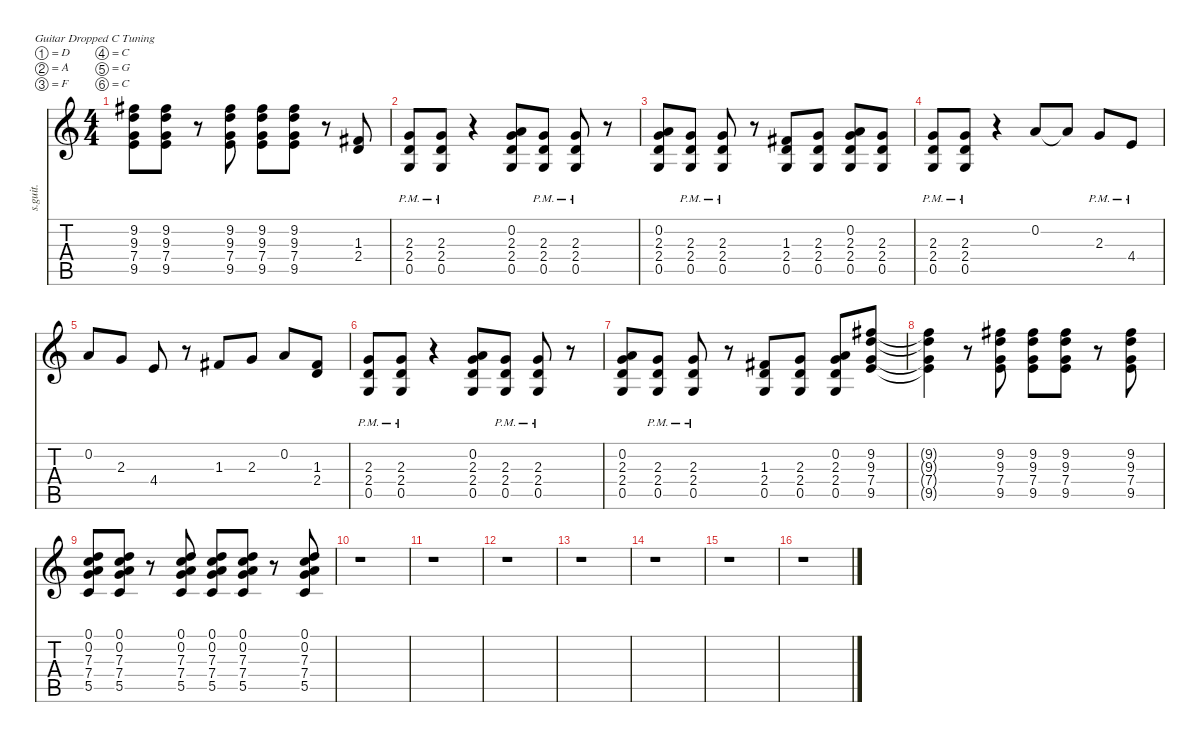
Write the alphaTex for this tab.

\defaultSystemsLayout 4
\hideDynamics
\bracketExtendMode nobrackets
\track ("Guitare Solo" "s.guit.") {instrument overdrivenguitar}
\staff {score tabs}
\tuning (D4 A3 F3 C3 G2 C2)
\ts (4 4)
\tempo (170 hide)
\clef g2
\ks c
(9.2{acc #} 9.3 7.4 9.5).8{lyrics (0 "") lyrics (1 "") lyrics (2 "") lyrics (3 "") lyrics (4 "") dy mf} (9.2{acc #} 9.3 7.4 9.5).8{lyrics (0 "") lyrics (1 "") lyrics (2 "") lyrics (3 "") lyrics (4 "")} r.8 (9.2{acc #} 9.3 7.4 9.5).8{lyrics (0 "") lyrics (1 "") lyrics (2 "") lyrics (3 "") lyrics (4 "")} (9.2{acc #} 9.3 7.4 9.5).8{lyrics (0 "") lyrics (1 "") lyrics (2 "") lyrics (3 "") lyrics (4 "")} (9.2{acc #} 9.3 7.4 9.5).8{lyrics (0 "") lyrics (1 "") lyrics (2 "") lyrics (3 "") lyrics (4 "")} r.8 (1.3{acc #} 2.4).8{lyrics (0 "") lyrics (1 "") lyrics (2 "") lyrics (3 "") lyrics (4 "") dy f} |
(2.3{pm} 2.4{pm} 0.5{pm}).8{lyrics (0 "") lyrics (1 "") lyrics (2 "") lyrics (3 "") lyrics (4 "")} (2.3{pm} 2.4{pm} 0.5{pm}).8{lyrics (0 "") lyrics (1 "") lyrics (2 "") lyrics (3 "") lyrics (4 "")} r.4 (0.2 2.3 2.4 0.5).8{lyrics (0 "") lyrics (1 "") lyrics (2 "") lyrics (3 "") lyrics (4 "")} (2.3{pm} 2.4{pm} 0.5{pm}).8{lyrics (0 "") lyrics (1 "") lyrics (2 "") lyrics (3 "") lyrics (4 "")} (2.3{pm} 2.4{pm} 0.5{pm}).8{lyrics (0 "") lyrics (1 "") lyrics (2 "") lyrics (3 "") lyrics (4 "")} r.8 |
(0.2 2.3 2.4 0.5).8{lyrics (0 "") lyrics (1 "") lyrics (2 "") lyrics (3 "") lyrics (4 "")} (2.3{pm} 2.4{pm} 0.5{pm}).8{lyrics (0 "") lyrics (1 "") lyrics (2 "") lyrics (3 "") lyrics (4 "")} (2.3{pm} 2.4{pm} 0.5{pm}).8{lyrics (0 "") lyrics (1 "") lyrics (2 "") lyrics (3 "") lyrics (4 "")} r.8 (1.3{acc #} 2.4 0.5).8{lyrics (0 "") lyrics (1 "") lyrics (2 "") lyrics (3 "") lyrics (4 "")} (2.3 2.4 0.5).8{lyrics (0 "") lyrics (1 "") lyrics (2 "") lyrics (3 "") lyrics (4 "")} (0.2 2.3 2.4 0.5).8{lyrics (0 "") lyrics (1 "") lyrics (2 "") lyrics (3 "") lyrics (4 "")} (2.3 2.4 0.5).8{lyrics (0 "") lyrics (1 "") lyrics (2 "") lyrics (3 "") lyrics (4 "")} |
(2.3{pm} 2.4{pm} 0.5{pm}).8{lyrics (0 "") lyrics (1 "") lyrics (2 "") lyrics (3 "") lyrics (4 "")} (2.3{pm} 2.4{pm} 0.5{pm}).8{lyrics (0 "") lyrics (1 "") lyrics (2 "") lyrics (3 "") lyrics (4 "")} r.4 0.2.8{lyrics (0 "") lyrics (1 "") lyrics (2 "") lyrics (3 "") lyrics (4 "")} 0.2{t}.8{lyrics (0 "") lyrics (1 "") lyrics (2 "") lyrics (3 "") lyrics (4 "")} 2.3{pm}.8{lyrics (0 "") lyrics (1 "") lyrics (2 "") lyrics (3 "") lyrics (4 "")} 4.4{pm}.8{lyrics (0 "") lyrics (1 "") lyrics (2 "") lyrics (3 "") lyrics (4 "")} |
0.2.8{lyrics (0 "") lyrics (1 "") lyrics (2 "") lyrics (3 "") lyrics (4 "")} 2.3.8{lyrics (0 "") lyrics (1 "") lyrics (2 "") lyrics (3 "") lyrics (4 "")} 4.4.8{lyrics (0 "") lyrics (1 "") lyrics (2 "") lyrics (3 "") lyrics (4 "")} r.8 1.3{acc #}.8{lyrics (0 "") lyrics (1 "") lyrics (2 "") lyrics (3 "") lyrics (4 "")} 2.3.8{lyrics (0 "") lyrics (1 "") lyrics (2 "") lyrics (3 "") lyrics (4 "")} 0.2.8{lyrics (0 "") lyrics (1 "") lyrics (2 "") lyrics (3 "") lyrics (4 "")} (1.3{acc #} 2.4).8{lyrics (0 "") lyrics (1 "") lyrics (2 "") lyrics (3 "") lyrics (4 "")} |
(2.3{pm} 2.4{pm} 0.5{pm}).8{lyrics (0 "") lyrics (1 "") lyrics (2 "") lyrics (3 "") lyrics (4 "")} (2.3{pm} 2.4{pm} 0.5{pm}).8{lyrics (0 "") lyrics (1 "") lyrics (2 "") lyrics (3 "") lyrics (4 "")} r.4 (0.2 2.3 2.4 0.5).8{lyrics (0 "") lyrics (1 "") lyrics (2 "") lyrics (3 "") lyrics (4 "")} (2.3{pm} 2.4{pm} 0.5{pm}).8{lyrics (0 "") lyrics (1 "") lyrics (2 "") lyrics (3 "") lyrics (4 "")} (2.3{pm} 2.4{pm} 0.5{pm}).8{lyrics (0 "") lyrics (1 "") lyrics (2 "") lyrics (3 "") lyrics (4 "")} r.8 |
(0.2 2.3 2.4 0.5).8{lyrics (0 "") lyrics (1 "") lyrics (2 "") lyrics (3 "") lyrics (4 "")} (2.3{pm} 2.4{pm} 0.5{pm}).8{lyrics (0 "") lyrics (1 "") lyrics (2 "") lyrics (3 "") lyrics (4 "")} (2.3{pm} 2.4{pm} 0.5{pm}).8{lyrics (0 "") lyrics (1 "") lyrics (2 "") lyrics (3 "") lyrics (4 "")} r.8 (1.3{acc #} 2.4 0.5).8{lyrics (0 "") lyrics (1 "") lyrics (2 "") lyrics (3 "") lyrics (4 "")} (2.3 2.4 0.5).8{lyrics (0 "") lyrics (1 "") lyrics (2 "") lyrics (3 "") lyrics (4 "")} (0.2 2.3 2.4 0.5).8{lyrics (0 "") lyrics (1 "") lyrics (2 "") lyrics (3 "") lyrics (4 "")} (9.2{acc #} 9.3 7.4 9.5).8{lyrics (0 "") lyrics (1 "") lyrics (2 "") lyrics (3 "") lyrics (4 "")} |
(9.2{t acc #} 9.3{t} 7.4{t} 9.5{t}).4{lyrics (0 "") lyrics (1 "") lyrics (2 "") lyrics (3 "") lyrics (4 "")} r.8 (9.2{acc #} 9.3 7.4 9.5).8{lyrics (0 "") lyrics (1 "") lyrics (2 "") lyrics (3 "") lyrics (4 "")} (9.2{acc #} 9.3 7.4 9.5).8{lyrics (0 "") lyrics (1 "") lyrics (2 "") lyrics (3 "") lyrics (4 "")} (9.2{acc #} 9.3 7.4 9.5).8{lyrics (0 "") lyrics (1 "") lyrics (2 "") lyrics (3 "") lyrics (4 "")} r.8 (9.2{acc #} 9.3 7.4 9.5).8{lyrics (0 "") lyrics (1 "") lyrics (2 "") lyrics (3 "") lyrics (4 "")} |
(0.1 0.2 7.3 7.4 5.5).8{lyrics (0 "") lyrics (1 "") lyrics (2 "") lyrics (3 "") lyrics (4 "")} (0.1 0.2 7.3 7.4 5.5).8{lyrics (0 "") lyrics (1 "") lyrics (2 "") lyrics (3 "") lyrics (4 "")} r.8 (0.1 0.2 7.3 7.4 5.5).8{lyrics (0 "") lyrics (1 "") lyrics (2 "") lyrics (3 "") lyrics (4 "")} (0.1 0.2 7.3 7.4 5.5).8{lyrics (0 "") lyrics (1 "") lyrics (2 "") lyrics (3 "") lyrics (4 "")} (0.1 0.2 7.3 7.4 5.5).8{lyrics (0 "") lyrics (1 "") lyrics (2 "") lyrics (3 "") lyrics (4 "")} r.8 (0.1 0.2 7.3 7.4 5.5).8{lyrics (0 "") lyrics (1 "") lyrics (2 "") lyrics (3 "") lyrics (4 "")} |
r.1 |
r.1 |
r.1 |
r.1 |
r.1 |
r.1 |
r.1
